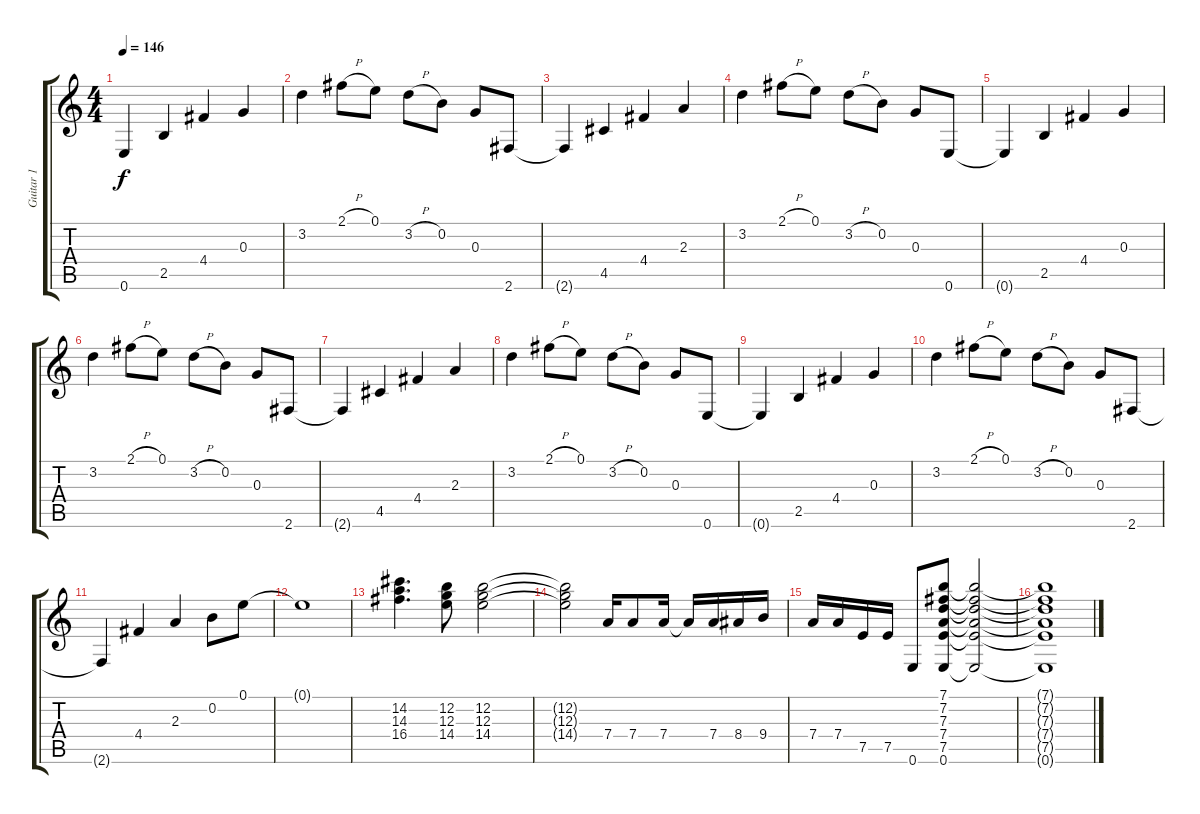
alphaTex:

\track ("Guitar 1" "Guitar 1") {instrument overdrivenguitar}
\staff {score tabs}
\tuning (E4 B3 G3 D3 A2 E2) {hide}
\ts (4 4)
\tempo 146
\clef g2
\ks c
0.6.4{dy f instrument overdrivenguitar} 2.5.4 4.4.4 0.3.4 |
3.2.4 2.1{h}.8 0.1.8 3.2{h}.8 0.2.8 0.3.8 2.6.8 |
2.6{t}.4 4.5.4 4.4.4 2.3.4 |
3.2.4 2.1{h}.8 0.1.8 3.2{h}.8 0.2.8 0.3.8 0.6.8 |
0.6{t}.4 2.5.4 4.4.4 0.3.4 |
3.2.4 2.1{h}.8 0.1.8 3.2{h}.8 0.2.8 0.3.8 2.6.8 |
2.6{t}.4 4.5.4 4.4.4 2.3.4 |
3.2.4 2.1{h}.8 0.1.8 3.2{h}.8 0.2.8 0.3.8 0.6.8 |
0.6{t}.4 2.5.4 4.4.4 0.3.4 |
3.2.4 2.1{h}.8 0.1.8 3.2{h}.8 0.2.8 0.3.8 2.6.8 |
2.6{t}.4 4.4.4 2.3.4 0.2.8 0.1.8 |
0.1{t}.1 |
(14.2 14.3 16.4).4{d} (12.2 12.3 14.4).8 (12.2 12.3 14.4).2 |
(12.2{t} 12.3{t} 14.4{t}).2 7.4.16 7.4.8 7.4.16 7.4{t}.16 7.4.16 8.4.16 9.4.16 |
7.4.16 7.4.16 7.5.16 7.5.16 0.6.8 (7.1 7.2 7.3 7.4 7.5 0.6).8 (7.1{t} 7.2{t} 7.3{t} 7.4{t} 7.5{t} 0.6{t}).2 |
(7.1{t} 7.2{t} 7.3{t} 7.4{t} 7.5{t} 0.6{t}).1
